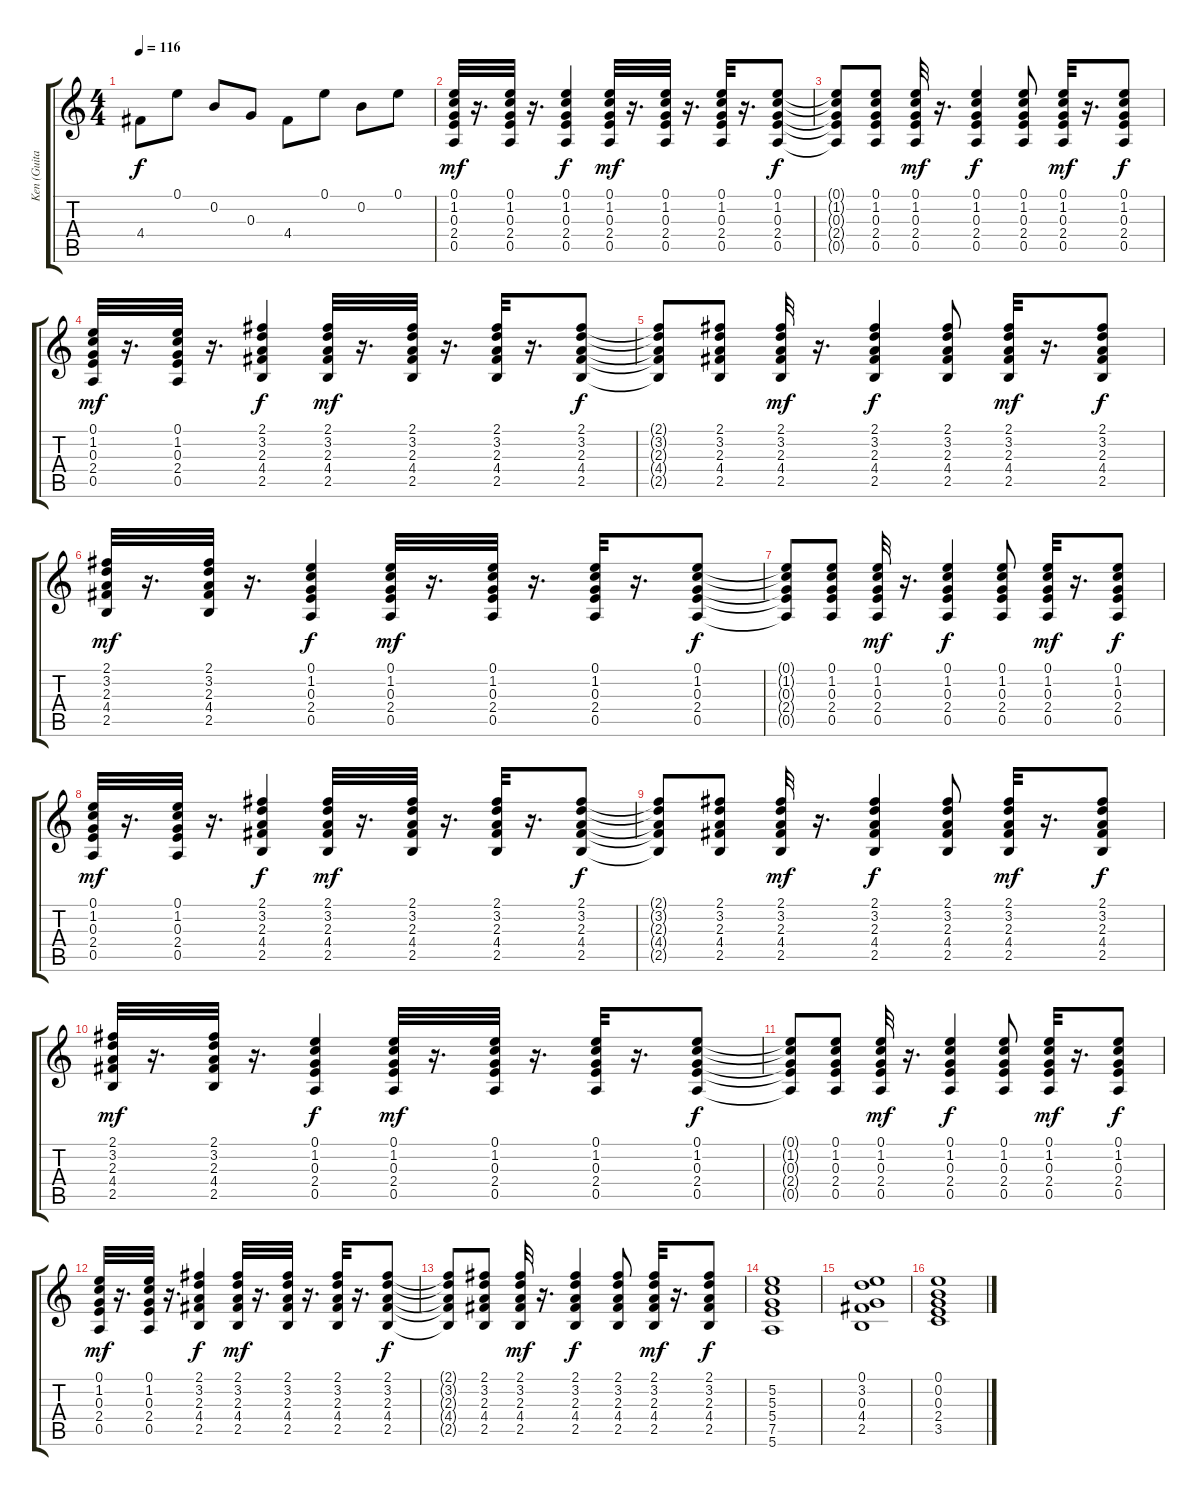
\track ("Ken (Guitar)" "Ken (Guita") {instrument distortionguitar}
\staff {score tabs}
\tuning (E4 B3 G3 D3 A2 E2) {hide}
\ts (4 4)
\tempo 116
\clef g2
\ks c
4.4.8{dy f} 0.1.8 0.2.8 0.3.8 4.4.8 0.1.8 0.2.8 0.1.8 |
(0.1 1.2 0.3 2.4 0.5).32{dy mf volume 11 instrument distortionguitar} r.16{d} (0.1 1.2 0.3 2.4 0.5).32 r.16{d} (0.1 1.2 0.3 2.4 0.5).4{dy f} (0.1 1.2 0.3 2.4 0.5).32{dy mf} r.16{d} (0.1 1.2 0.3 2.4 0.5).32 r.16{d} (0.1 1.2 0.3 2.4 0.5).32 r.16{d} (0.1 1.2 0.3 2.4 0.5).8{dy f} |
(0.1{t} 1.2{t} 0.3{t} 2.4{t} 0.5{t}).8 (0.1 1.2 0.3 2.4 0.5).8 (0.1 1.2 0.3 2.4 0.5).32{dy mf} r.16{d} (0.1 1.2 0.3 2.4 0.5).4{dy f} (0.1 1.2 0.3 2.4 0.5).8 (0.1 1.2 0.3 2.4 0.5).32{dy mf} r.16{d} (0.1 1.2 0.3 2.4 0.5).8{dy f} |
(0.1 1.2 0.3 2.4 0.5).32{dy mf} r.16{d} (0.1 1.2 0.3 2.4 0.5).32 r.16{d} (2.1 3.2 2.3 4.4 2.5).4{dy f} (2.1 3.2 2.3 4.4 2.5).32{dy mf} r.16{d} (2.1 3.2 2.3 4.4 2.5).32 r.16{d} (2.1 3.2 2.3 4.4 2.5).32 r.16{d} (2.1 3.2 2.3 4.4 2.5).8{dy f} |
(2.1{t} 3.2{t} 2.3{t} 4.4{t} 2.5{t}).8 (2.1 3.2 2.3 4.4 2.5).8 (2.1 3.2 2.3 4.4 2.5).32{dy mf} r.16{d} (2.1 3.2 2.3 4.4 2.5).4{dy f} (2.1 3.2 2.3 4.4 2.5).8 (2.1 3.2 2.3 4.4 2.5).32{dy mf} r.16{d} (2.1 3.2 2.3 4.4 2.5).8{dy f} |
(2.1 3.2 2.3 4.4 2.5).32{dy mf} r.16{d} (2.1 3.2 2.3 4.4 2.5).32 r.16{d} (0.1 1.2 0.3 2.4 0.5).4{dy f} (0.1 1.2 0.3 2.4 0.5).32{dy mf} r.16{d} (0.1 1.2 0.3 2.4 0.5).32 r.16{d} (0.1 1.2 0.3 2.4 0.5).32 r.16{d} (0.1 1.2 0.3 2.4 0.5).8{dy f} |
(0.1{t} 1.2{t} 0.3{t} 2.4{t} 0.5{t}).8 (0.1 1.2 0.3 2.4 0.5).8 (0.1 1.2 0.3 2.4 0.5).32{dy mf} r.16{d} (0.1 1.2 0.3 2.4 0.5).4{dy f} (0.1 1.2 0.3 2.4 0.5).8 (0.1 1.2 0.3 2.4 0.5).32{dy mf} r.16{d} (0.1 1.2 0.3 2.4 0.5).8{dy f} |
(0.1 1.2 0.3 2.4 0.5).32{dy mf} r.16{d} (0.1 1.2 0.3 2.4 0.5).32 r.16{d} (2.1 3.2 2.3 4.4 2.5).4{dy f} (2.1 3.2 2.3 4.4 2.5).32{dy mf} r.16{d} (2.1 3.2 2.3 4.4 2.5).32 r.16{d} (2.1 3.2 2.3 4.4 2.5).32 r.16{d} (2.1 3.2 2.3 4.4 2.5).8{dy f} |
(2.1{t} 3.2{t} 2.3{t} 4.4{t} 2.5{t}).8 (2.1 3.2 2.3 4.4 2.5).8 (2.1 3.2 2.3 4.4 2.5).32{dy mf} r.16{d} (2.1 3.2 2.3 4.4 2.5).4{dy f} (2.1 3.2 2.3 4.4 2.5).8 (2.1 3.2 2.3 4.4 2.5).32{dy mf} r.16{d} (2.1 3.2 2.3 4.4 2.5).8{dy f} |
(2.1 3.2 2.3 4.4 2.5).32{dy mf} r.16{d} (2.1 3.2 2.3 4.4 2.5).32 r.16{d} (0.1 1.2 0.3 2.4 0.5).4{dy f} (0.1 1.2 0.3 2.4 0.5).32{dy mf} r.16{d} (0.1 1.2 0.3 2.4 0.5).32 r.16{d} (0.1 1.2 0.3 2.4 0.5).32 r.16{d} (0.1 1.2 0.3 2.4 0.5).8{dy f} |
(0.1{t} 1.2{t} 0.3{t} 2.4{t} 0.5{t}).8 (0.1 1.2 0.3 2.4 0.5).8 (0.1 1.2 0.3 2.4 0.5).32{dy mf} r.16{d} (0.1 1.2 0.3 2.4 0.5).4{dy f} (0.1 1.2 0.3 2.4 0.5).8 (0.1 1.2 0.3 2.4 0.5).32{dy mf} r.16{d} (0.1 1.2 0.3 2.4 0.5).8{dy f} |
(0.1 1.2 0.3 2.4 0.5).32{dy mf} r.16{d} (0.1 1.2 0.3 2.4 0.5).32 r.16{d} (2.1 3.2 2.3 4.4 2.5).4{dy f} (2.1 3.2 2.3 4.4 2.5).32{dy mf} r.16{d} (2.1 3.2 2.3 4.4 2.5).32 r.16{d} (2.1 3.2 2.3 4.4 2.5).32 r.16{d} (2.1 3.2 2.3 4.4 2.5).8{dy f} |
(2.1{t} 3.2{t} 2.3{t} 4.4{t} 2.5{t}).8 (2.1 3.2 2.3 4.4 2.5).8 (2.1 3.2 2.3 4.4 2.5).32{dy mf} r.16{d} (2.1 3.2 2.3 4.4 2.5).4{dy f} (2.1 3.2 2.3 4.4 2.5).8 (2.1 3.2 2.3 4.4 2.5).32{dy mf} r.16{d} (2.1 3.2 2.3 4.4 2.5).8{dy f} |
(5.2 5.3 5.4 7.5 5.6).1{volume 9} |
(0.1 3.2 0.3 4.4 2.5).1 |
(0.1 0.2 0.3 2.4 3.5).1
